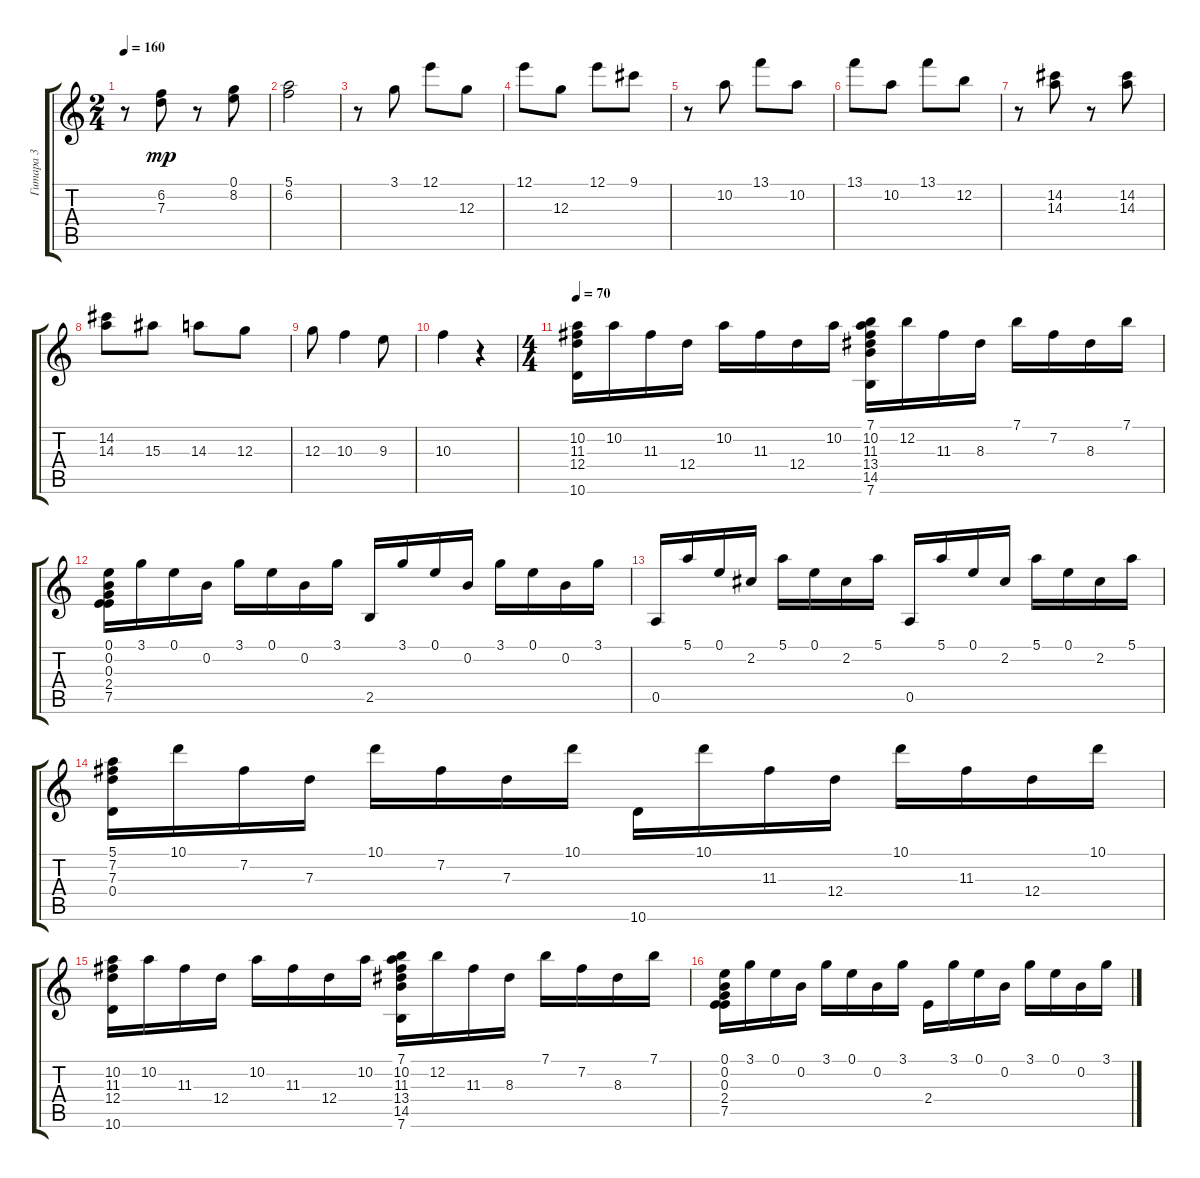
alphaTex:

\track ("Гитара 3" "Гитара 3") {instrument acousticguitarnylon}
\staff {score tabs}
\tuning (E4 B3 G3 D3 A2 E2) {hide}
\ts (2 4)
\tempo 160
\clef g2
\ks c
r.8{dy mp} (6.2 7.3).8 r.8 (0.1 8.2).8 |
(5.1 6.2).2 |
r.8 3.1.8 12.1.8 12.3.8 |
12.1.8 12.3.8 12.1.8 9.1.8 |
r.8 10.2.8 13.1.8 10.2.8 |
13.1.8 10.2.8 13.1.8 12.2.8 |
r.8 (14.2 14.3).8 r.8 (14.2 14.3).8 |
(14.2 14.3).8 15.3.8 14.3.8 12.3.8 |
12.3.8 10.3.4 9.3.8 |
10.3.4 r.4 |
\ts (4 4)
\tempo 70
(10.2 11.3 12.4 10.6).16 10.2.16 11.3.16 12.4.16 10.2.16 11.3.16 12.4.16 10.2.16 (7.1 10.2 11.3 13.4 14.5 7.6).16 12.2.16 11.3.16 8.3.16 7.1.16 7.2.16 8.3.16 7.1.16 |
(0.1 0.2 0.3 2.4 7.5).16 3.1.16 0.1.16 0.2.16 3.1.16 0.1.16 0.2.16 3.1.16 2.5.16 3.1.16 0.1.16 0.2.16 3.1.16 0.1.16 0.2.16 3.1.16 |
0.5.16 5.1.16 0.1.16 2.2.16 5.1.16 0.1.16 2.2.16 5.1.16 0.5.16 5.1.16 0.1.16 2.2.16 5.1.16 0.1.16 2.2.16 5.1.16 |
(5.1 7.2 7.3 0.4).16 10.1.16 7.2.16 7.3.16 10.1.16 7.2.16 7.3.16 10.1.16 10.6.16 10.1.16 11.3.16 12.4.16 10.1.16 11.3.16 12.4.16 10.1.16 |
(10.2 11.3 12.4 10.6).16 10.2.16 11.3.16 12.4.16 10.2.16 11.3.16 12.4.16 10.2.16 (7.1 10.2 11.3 13.4 14.5 7.6).16 12.2.16 11.3.16 8.3.16 7.1.16 7.2.16 8.3.16 7.1.16 |
(0.1 0.2 0.3 2.4 7.5).16 3.1.16 0.1.16 0.2.16 3.1.16 0.1.16 0.2.16 3.1.16 2.4.16 3.1.16 0.1.16 0.2.16 3.1.16 0.1.16 0.2.16 3.1.16
